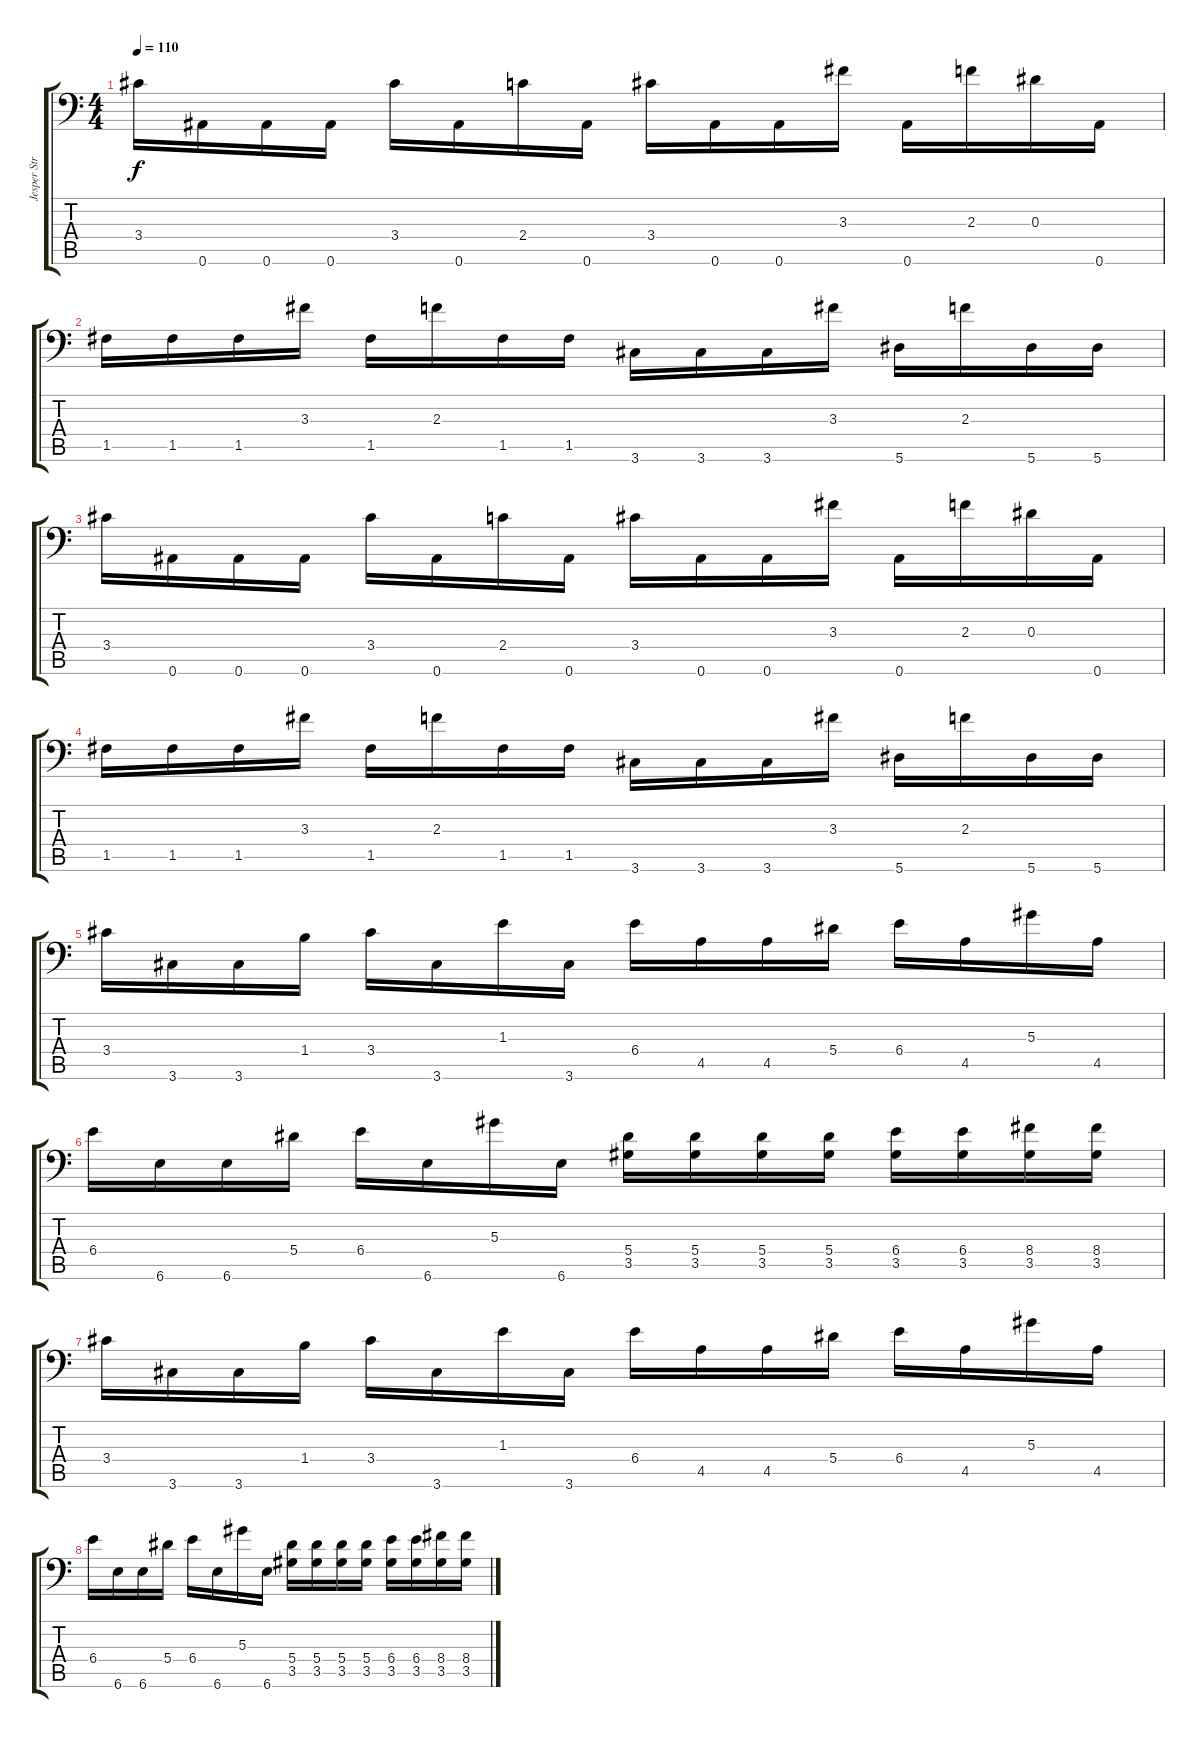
\track ("Jesper Strömblad" "Jesper Str") {instrument distortionguitar}
\staff {score tabs}
\tuning (C4 G3 Eb3 Bb2 F2 Bb1) {hide}
\ts (4 4)
\tempo 110
\clef f4
\ks c
3.4.16{dy f instrument distortionguitar} 0.6.16 0.6.16 0.6.16 3.4.16 0.6.16 2.4.16 0.6.16 3.4.16 0.6.16 0.6.16 3.3.16 0.6.16 2.3.16 0.3.16 0.6.16 |
1.5.16 1.5.16 1.5.16 3.3.16 1.5.16 2.3.16 1.5.16 1.5.16 3.6.16 3.6.16 3.6.16 3.3.16 5.6.16 2.3.16 5.6.16 5.6.16 |
3.4.16 0.6.16 0.6.16 0.6.16 3.4.16 0.6.16 2.4.16 0.6.16 3.4.16 0.6.16 0.6.16 3.3.16 0.6.16 2.3.16 0.3.16 0.6.16 |
1.5.16 1.5.16 1.5.16 3.3.16 1.5.16 2.3.16 1.5.16 1.5.16 3.6.16 3.6.16 3.6.16 3.3.16 5.6.16 2.3.16 5.6.16 5.6.16 |
3.4.16 3.6.16 3.6.16 1.4.16 3.4.16 3.6.16 1.3.16 3.6.16 6.4.16 4.5.16 4.5.16 5.4.16 6.4.16 4.5.16 5.3.16 4.5.16 |
6.4.16 6.6.16 6.6.16 5.4.16 6.4.16 6.6.16 5.3.16 6.6.16 (5.4 3.5).16 (5.4 3.5).16 (5.4 3.5).16 (5.4 3.5).16 (6.4 3.5).16 (6.4 3.5).16 (8.4 3.5).16 (8.4 3.5).16 |
3.4.16 3.6.16 3.6.16 1.4.16 3.4.16 3.6.16 1.3.16 3.6.16 6.4.16 4.5.16 4.5.16 5.4.16 6.4.16 4.5.16 5.3.16 4.5.16 |
6.4.16 6.6.16 6.6.16 5.4.16 6.4.16 6.6.16 5.3.16 6.6.16 (5.4 3.5).16 (5.4 3.5).16 (5.4 3.5).16 (5.4 3.5).16 (6.4 3.5).16 (6.4 3.5).16 (8.4 3.5).16 (8.4 3.5).16
